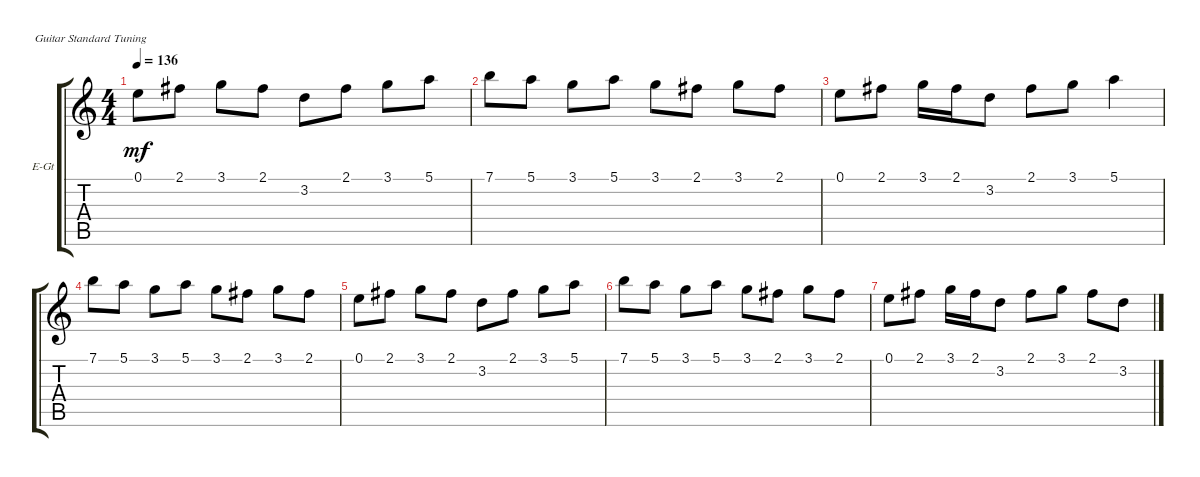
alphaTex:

\bracketExtendMode groupsimilarinstruments
\firstSystemTrackNameOrientation horizontal
\otherSystemsTrackNameOrientation horizontal
\track ("lead guitar" "E-Gt") {instrument electricguitarclean}
\staff {score tabs}
\tuning (E4 B3 G3 D3 A2 E2)
\ts (4 4)
\tempo 136
\clef g2
\ks c
0.1.8{dy mf} 2.1.8 3.1.8 2.1.8 3.2.8 2.1.8 3.1.8 5.1.8 |
7.1.8 5.1.8 3.1.8 5.1.8 3.1.8 2.1.8 3.1.8 2.1.8 |
0.1.8 2.1.8 3.1.16 2.1.16 3.2.8 2.1.8 3.1.8 5.1.4 |
7.1.8 5.1.8 3.1.8 5.1.8 3.1.8 2.1.8 3.1.8 2.1.8 |
0.1.8 2.1.8 3.1.8 2.1.8 3.2.8 2.1.8 3.1.8 5.1.8 |
7.1.8 5.1.8 3.1.8 5.1.8 3.1.8 2.1.8 3.1.8 2.1.8 |
0.1.8 2.1.8 3.1.16 2.1.16 3.2.8 2.1.8 3.1.8 2.1.8 3.2.8
